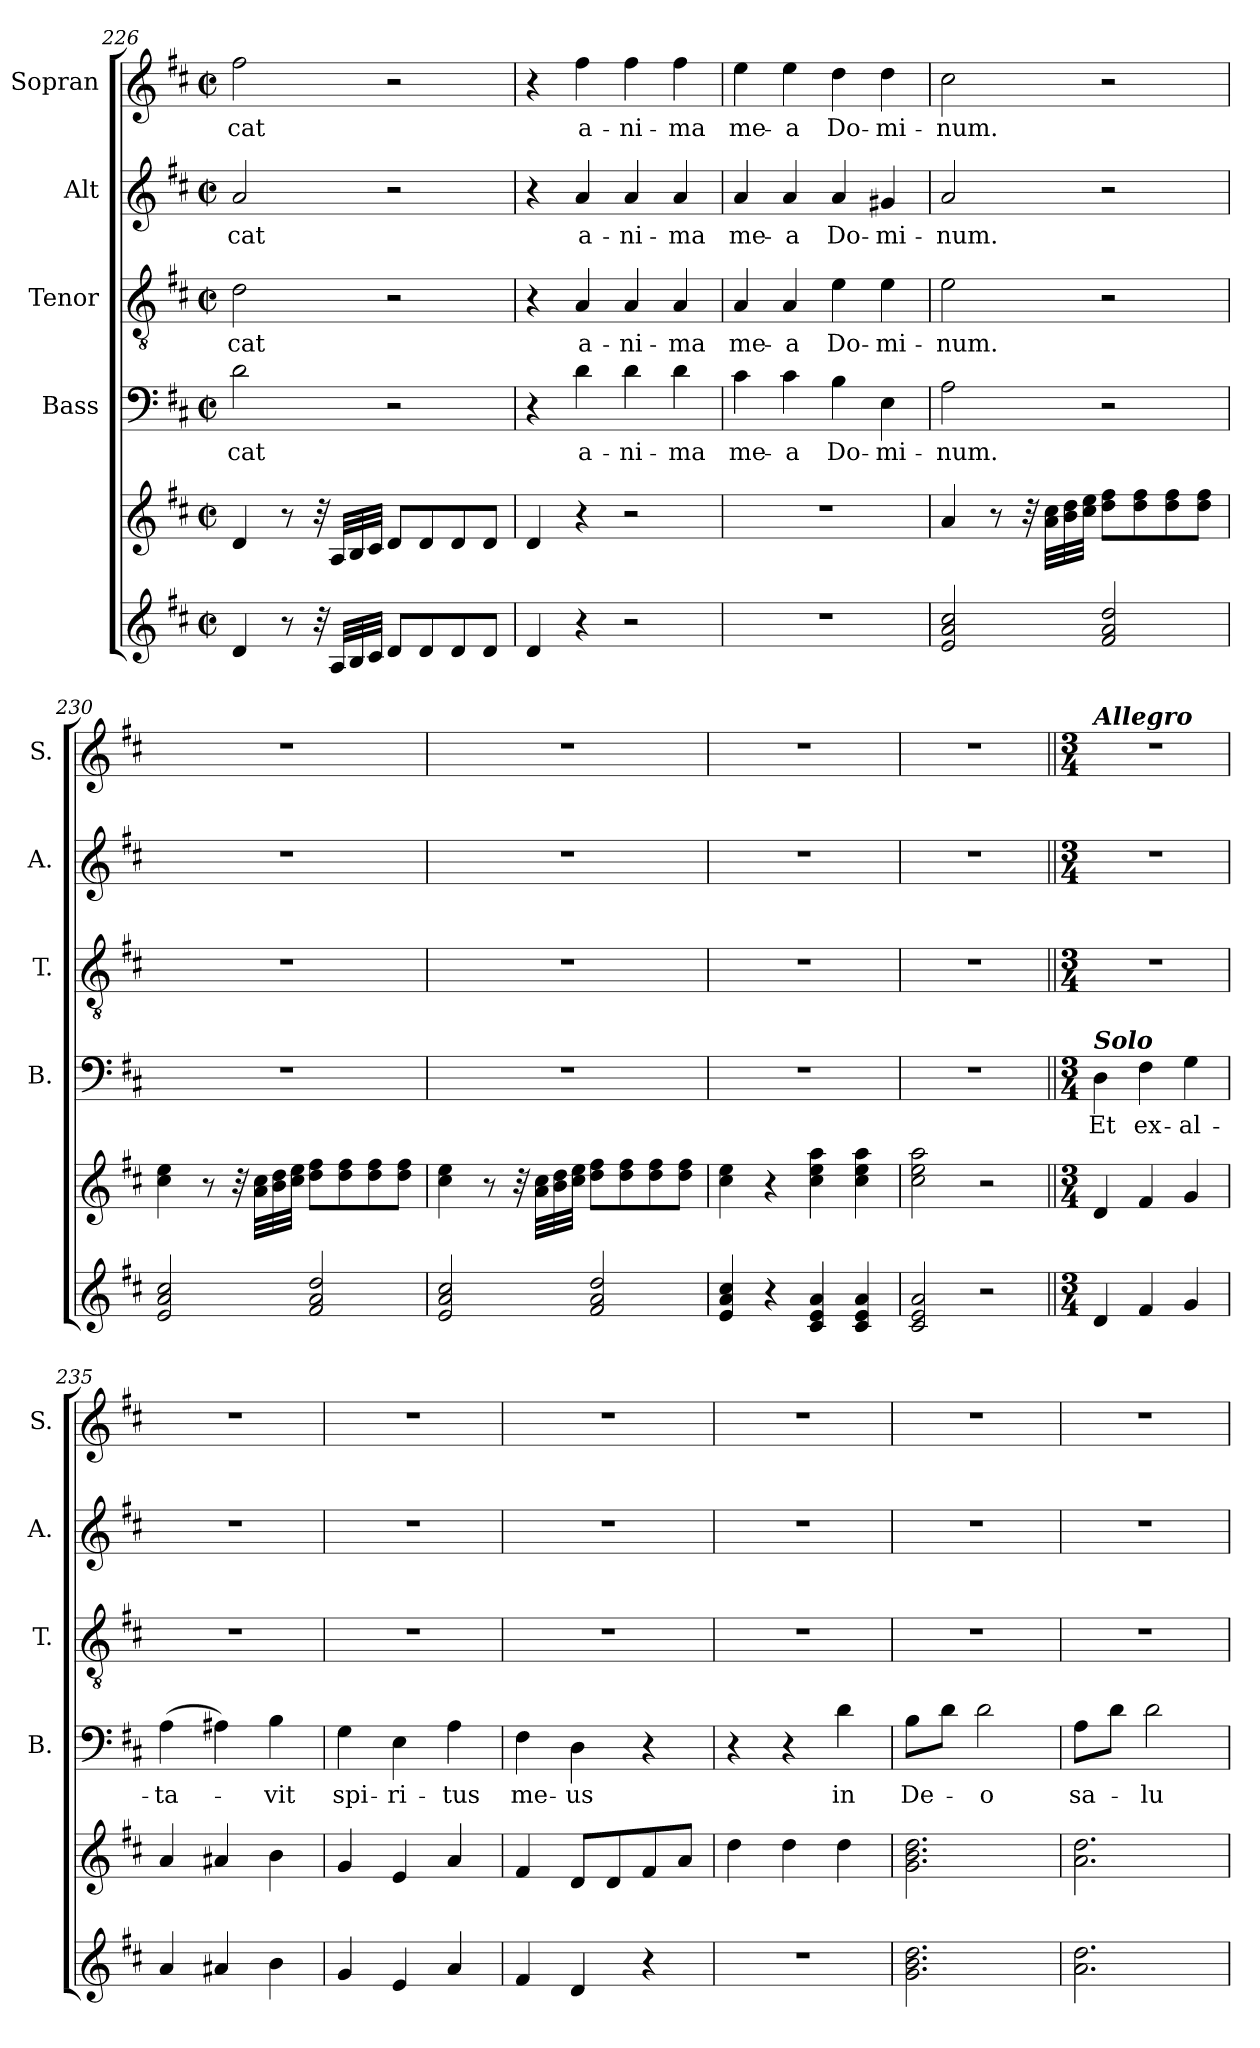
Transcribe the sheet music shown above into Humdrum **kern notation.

**kern	**kern	**kern	**text	**kern	**text	**kern	**text	**kern	**text
*part6	*part5	*part4	*part4	*part3	*part3	*part2	*part2	*part1	*part1
*staff6	*staff5	*staff4	*staff4	*staff3	*staff3	*staff2	*staff2	*staff1	*staff1
*	*	*I"Bass	*	*I"Tenor	*	*I"Alt	*	*I"Sopran	*
*	*	*I'B.	*	*I'T.	*	*I'A.	*	*I'S.	*
*clefG2	*clefG2	*clefF4	*	*clefGv2	*	*clefG2	*	*clefG2	*
*k[f#c#]	*k[f#c#]	*k[f#c#]	*	*k[f#c#]	*	*k[f#c#]	*	*k[f#c#]	*
*D:	*D:	*D:	*	*D:	*	*D:	*	*D:	*
*M2/2	*M2/2	*M2/2	*	*M2/2	*	*M2/2	*	*M2/2	*
*met(c|)	*met(c|)	*met(c|)	*	*met(c|)	*	*met(c|)	*	*met(c|)	*
=226	=226	=226	=226	=226	=226	=226	=226	=226	=226
!	!	!	!LO:LY:b	!	!LO:LY:b	!	!LO:LY:b	!	!LO:LY:b
4d/	4d/	2d\	-cat	2d\	-cat	2a/	-cat	2ff#\	-cat
8r	8r	.	.	.	.	.	.	.	.
32r	32r	.	.	.	.	.	.	.	.
32A/LLL	32A/LLL	.	.	.	.	.	.	.	.
32B/	32B/	.	.	.	.	.	.	.	.
32c#/JJJ	32c#/JJJ	.	.	.	.	.	.	.	.
8d/L	8d/L	2r	.	2r	.	2r	.	2r	.
8d/	8d/	.	.	.	.	.	.	.	.
8d/	8d/	.	.	.	.	.	.	.	.
8d/J	8d/J	.	.	.	.	.	.	.	.
!!LO:PB:g=z
=227	=227	=227	=227	=227	=227	=227	=227	=227	=227
4d/	4d/	4r	.	4r	.	4r	.	4r	.
!	!	!	!LO:LY:b	!	!LO:LY:b	!	!LO:LY:b	!	!LO:LY:b
4r	4r	4d\	a-	4A/	a-	4a/	a-	4ff#\	a-
!	!	!	!LO:LY:b	!	!LO:LY:b	!	!LO:LY:b	!	!LO:LY:b
2r	2r	4d\	-ni-	4A/	-ni-	4a/	-ni-	4ff#\	-ni-
!	!	!	!LO:LY:b	!	!LO:LY:b	!	!LO:LY:b	!	!LO:LY:b
.	.	4d\	-ma	4A/	-ma	4a/	-ma	4ff#\	-ma
=228	=228	=228	=228	=228	=228	=228	=228	=228	=228
!	!	!	!LO:LY:b	!	!LO:LY:b	!	!LO:LY:b	!	!LO:LY:b
1r	1r	4c#\	me-	4A/	me-	4a/	me-	4ee\	me-
!	!	!	!LO:LY:b	!	!LO:LY:b	!	!LO:LY:b	!	!LO:LY:b
.	.	4c#\	-a	4A/	-a	4a/	-a	4ee\	-a
!	!	!	!LO:LY:b	!	!LO:LY:b	!	!LO:LY:b	!	!LO:LY:b
.	.	4B\	Do-	4e\	Do-	4a/	Do-	4dd\	Do-
!	!	!	!LO:LY:b	!	!LO:LY:b	!	!LO:LY:b	!	!LO:LY:b
.	.	4E\	-mi-	4e\	-mi-	4g#X/	-mi-	4dd\	-mi-
=229	=229	=229	=229	=229	=229	=229	=229	=229	=229
!	!	!	!LO:LY:b	!	!LO:LY:b	!	!LO:LY:b	!	!LO:LY:b
2e/ 2a/ 2cc#/	4a/	2A\	-num.	2e\	-num.	2a/	-num.	2cc#\	-num.
.	8r	.	.	.	.	.	.	.	.
.	32r	.	.	.	.	.	.	.	.
.	32a\ 32cc#\LLL	.	.	.	.	.	.	.	.
.	32b\ 32dd\	.	.	.	.	.	.	.	.
.	32cc#\ 32ee\JJJ	.	.	.	.	.	.	.	.
2f#/ 2a/ 2dd/	8dd\ 8ff#\L	2r	.	2r	.	2r	.	2r	.
.	8dd\ 8ff#\	.	.	.	.	.	.	.	.
.	8dd\ 8ff#\	.	.	.	.	.	.	.	.
.	8dd\ 8ff#\J	.	.	.	.	.	.	.	.
=230	=230	=230	=230	=230	=230	=230	=230	=230	=230
2e/ 2a/ 2cc#/	4cc#\ 4ee\	1r	.	1r	.	1r	.	1r	.
.	8r	.	.	.	.	.	.	.	.
.	32r	.	.	.	.	.	.	.	.
.	32a\ 32cc#\LLL	.	.	.	.	.	.	.	.
.	32b\ 32dd\	.	.	.	.	.	.	.	.
.	32cc#\ 32ee\JJJ	.	.	.	.	.	.	.	.
2f#/ 2a/ 2dd/	8dd\ 8ff#\L	.	.	.	.	.	.	.	.
.	8dd\ 8ff#\	.	.	.	.	.	.	.	.
.	8dd\ 8ff#\	.	.	.	.	.	.	.	.
.	8dd\ 8ff#\J	.	.	.	.	.	.	.	.
!!LO:LB:g=z
=231	=231	=231	=231	=231	=231	=231	=231	=231	=231
2e/ 2a/ 2cc#/	4cc#\ 4ee\	1r	.	1r	.	1r	.	1r	.
.	8r	.	.	.	.	.	.	.	.
.	32r	.	.	.	.	.	.	.	.
.	32a\ 32cc#\LLL	.	.	.	.	.	.	.	.
.	32b\ 32dd\	.	.	.	.	.	.	.	.
.	32cc#\ 32ee\JJJ	.	.	.	.	.	.	.	.
2f#/ 2a/ 2dd/	8dd\ 8ff#\L	.	.	.	.	.	.	.	.
.	8dd\ 8ff#\	.	.	.	.	.	.	.	.
.	8dd\ 8ff#\	.	.	.	.	.	.	.	.
.	8dd\ 8ff#\J	.	.	.	.	.	.	.	.
=232	=232	=232	=232	=232	=232	=232	=232	=232	=232
4e/ 4a/ 4cc#/	4cc#\ 4ee\	1r	.	1r	.	1r	.	1r	.
4r	4r	.	.	.	.	.	.	.	.
4c#/ 4e/ 4a/	4cc#\ 4ee\ 4aa\	.	.	.	.	.	.	.	.
4c#/ 4e/ 4a/	4cc#\ 4ee\ 4aa\	.	.	.	.	.	.	.	.
=233	=233	=233	=233	=233	=233	=233	=233	=233	=233
2c#/ 2e/ 2a/	2cc#\ 2ee\ 2aa\	1r	.	1r	.	1r	.	1r	.
2r	2r	.	.	.	.	.	.	.	.
=234||	=234||	=234||	=234||	=234||	=234||	=234||	=234||	=234||	=234||
*M3/4	*M3/4	*M3/4	*	*M3/4	*	*M3/4	*	*M3/4	*
!	!	!	!	!	!	!	!	!LO:TX:a:Bi:t=Allegro	!
!	!	!LO:TX:a:Bi:t=Solo	!	!	!	!	!	!	!
!	!	!	!LO:LY:b	!	!	!	!	!	!
4d/	4d/	4D\	Et	2.r	.	2.r	.	2.r	.
!	!	!	!LO:LY:b	!	!	!	!	!	!
4f#/	4f#/	4F#\	ex-	.	.	.	.	.	.
!	!	!	!LO:LY:b	!	!	!	!	!	!
4g/	4g/	4G\	-al-	.	.	.	.	.	.
=235	=235	=235	=235	=235	=235	=235	=235	=235	=235
!	!	!	!LO:LY:b	!	!	!	!	!	!
4a/	4a/	(>4A\	-ta-	2.r	.	2.r	.	2.r	.
4a#X/	4a#X/	4A#X\)	.	.	.	.	.	.	.
!	!	!	!LO:LY:b	!	!	!	!	!	!
4b\	4b\	4B\	-vit	.	.	.	.	.	.
=236	=236	=236	=236	=236	=236	=236	=236	=236	=236
!	!	!	!LO:LY:b	!	!	!	!	!	!
4g/	4g/	4G\	spi-	2.r	.	2.r	.	2.r	.
!	!	!	!LO:LY:b	!	!	!	!	!	!
4e/	4e/	4E\	-ri-	.	.	.	.	.	.
!	!	!	!LO:LY:b	!	!	!	!	!	!
4a/	4a/	4A\	-tus	.	.	.	.	.	.
!!LO:PB:g=z
=237	=237	=237	=237	=237	=237	=237	=237	=237	=237
!	!	!	!LO:LY:b	!	!	!	!	!	!
4f#/	4f#/	4F#\	me-	2.r	.	2.r	.	2.r	.
!	!	!	!LO:LY:b	!	!	!	!	!	!
4d/	8d/L	4D\	-us	.	.	.	.	.	.
.	8d/	.	.	.	.	.	.	.	.
4r	8f#/	4r	.	.	.	.	.	.	.
.	8a/J	.	.	.	.	.	.	.	.
=238	=238	=238	=238	=238	=238	=238	=238	=238	=238
2.r	4dd\	4r	.	2.r	.	2.r	.	2.r	.
.	4dd\	4r	.	.	.	.	.	.	.
!	!	!	!LO:LY:b	!	!	!	!	!	!
.	4dd\	4d\	in	.	.	.	.	.	.
=239	=239	=239	=239	=239	=239	=239	=239	=239	=239
!	!	!	!LO:LY:b	!	!	!	!	!	!
2.g\ 2.b\ 2.dd\	2.g\ 2.b\ 2.dd\	8B\L	De-	2.r	.	2.r	.	2.r	.
.	.	8d\J	.	.	.	.	.	.	.
!	!	!	!LO:LY:b	!	!	!	!	!	!
.	.	2d\	-o	.	.	.	.	.	.
=240	=240	=240	=240	=240	=240	=240	=240	=240	=240
!	!	!	!LO:LY:b	!	!	!	!	!	!
2.a\ 2.dd\	2.a\ 2.dd\	8A\L	sa-	2.r	.	2.r	.	2.r	.
.	.	8d\J	.	.	.	.	.	.	.
!	!	!	!LO:LY:b	!	!	!	!	!	!
.	.	2d\	-lu-	.	.	.	.	.	.
=	=	=	=	=	=	=	=	=	=
*-	*-	*-	*-	*-	*-	*-	*-	*-	*-
